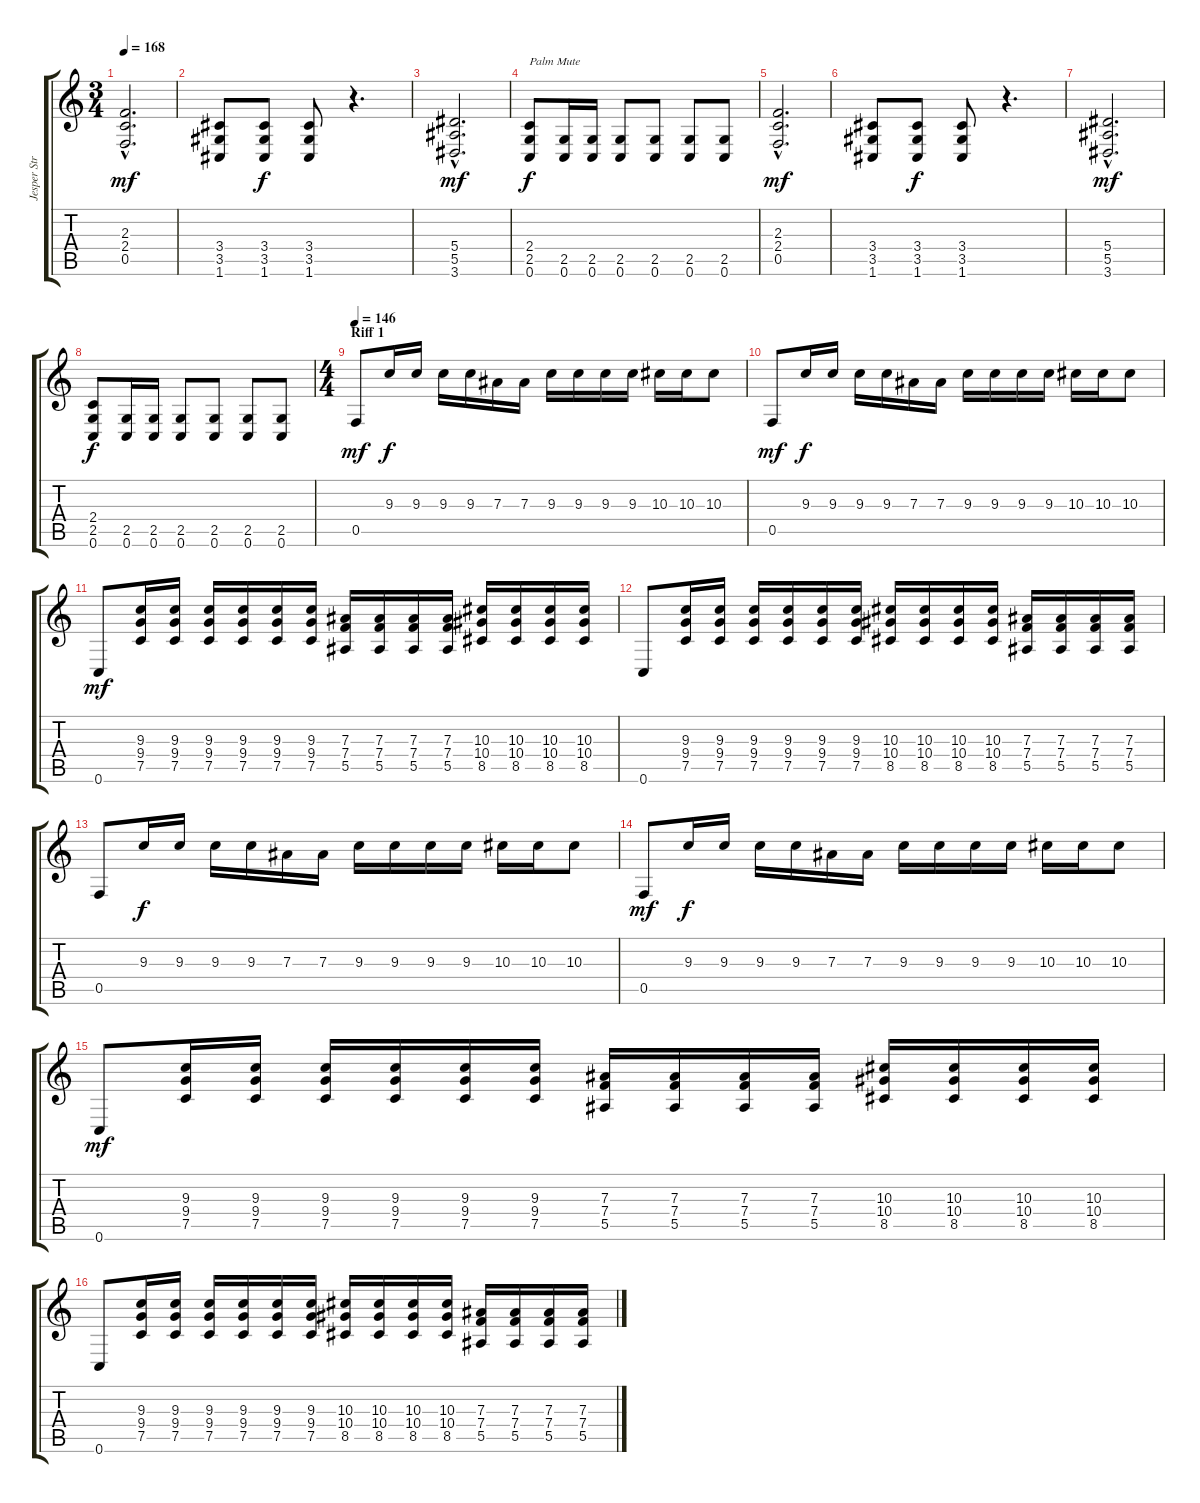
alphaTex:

\track ("Jesper Strömblad" "Jesper Str") {instrument distortionguitar}
\staff {score tabs}
\tuning (C4 G3 Eb3 Bb2 F2 C2) {hide}
\ts (3 4)
\tempo 168
\clef g2
\ks c
(2.3{hac} 2.4{hac} 0.5{hac}).2{d dy mf} |
(3.4 3.5 1.6).8 (3.4 3.5 1.6).8{dy f} (3.4 3.5 1.6).8 r.4{d} |
(5.4{hac} 5.5{hac} 3.6{hac}).2{d dy mf} |
(2.4 2.5 0.6).8{txt "Palm Mute" dy f} (2.5 0.6).16 (2.5 0.6).16 (2.5 0.6).8 (2.5 0.6).8 (2.5 0.6).8 (2.5 0.6).8 |
(2.3{hac} 2.4{hac} 0.5{hac}).2{d dy mf} |
(3.4 3.5 1.6).8 (3.4 3.5 1.6).8{dy f} (3.4 3.5 1.6).8 r.4{d} |
(5.4{hac} 5.5{hac} 3.6{hac}).2{d dy mf} |
(2.4 2.5 0.6).8{dy f} (2.5 0.6).16 (2.5 0.6).16 (2.5 0.6).8 (2.5 0.6).8 (2.5 0.6).8 (2.5 0.6).8 |
\ts (4 4)
\section ("" "Riff 1")
\tempo 146
0.5.8{dy mf} 9.3.16{dy f} 9.3.16 9.3.16 9.3.16 7.3.16 7.3.16 9.3.16 9.3.16 9.3.16 9.3.16 10.3.16 10.3.16 10.3.8 |
0.5.8{dy mf} 9.3.16{dy f} 9.3.16 9.3.16 9.3.16 7.3.16 7.3.16 9.3.16 9.3.16 9.3.16 9.3.16 10.3.16 10.3.16 10.3.8 |
0.6.8{dy mf} (9.3 9.4 7.5).16 (9.3 9.4 7.5).16 (9.3 9.4 7.5).16 (9.3 9.4 7.5).16 (9.3 9.4 7.5).16 (9.3 9.4 7.5).16 (7.3 7.4 5.5).16 (7.3 7.4 5.5).16 (7.3 7.4 5.5).16 (7.3 7.4 5.5).16 (10.3 10.4 8.5).16 (10.3 10.4 8.5).16 (10.3 10.4 8.5).16 (10.3 10.4 8.5).16 |
0.6.8 (9.3 9.4 7.5).16 (9.3 9.4 7.5).16 (9.3 9.4 7.5).16 (9.3 9.4 7.5).16 (9.3 9.4 7.5).16 (9.3 9.4 7.5).16 (10.3 10.4 8.5).16 (10.3 10.4 8.5).16 (10.3 10.4 8.5).16 (10.3 10.4 8.5).16 (7.3 7.4 5.5).16 (7.3 7.4 5.5).16 (7.3 7.4 5.5).16 (7.3 7.4 5.5).16 |
0.5.8 9.3.16{dy f} 9.3.16 9.3.16 9.3.16 7.3.16 7.3.16 9.3.16 9.3.16 9.3.16 9.3.16 10.3.16 10.3.16 10.3.8 |
0.5.8{dy mf} 9.3.16{dy f} 9.3.16 9.3.16 9.3.16 7.3.16 7.3.16 9.3.16 9.3.16 9.3.16 9.3.16 10.3.16 10.3.16 10.3.8 |
0.6.8{dy mf} (9.3 9.4 7.5).16 (9.3 9.4 7.5).16 (9.3 9.4 7.5).16 (9.3 9.4 7.5).16 (9.3 9.4 7.5).16 (9.3 9.4 7.5).16 (7.3 7.4 5.5).16 (7.3 7.4 5.5).16 (7.3 7.4 5.5).16 (7.3 7.4 5.5).16 (10.3 10.4 8.5).16 (10.3 10.4 8.5).16 (10.3 10.4 8.5).16 (10.3 10.4 8.5).16 |
0.6.8 (9.3 9.4 7.5).16 (9.3 9.4 7.5).16 (9.3 9.4 7.5).16 (9.3 9.4 7.5).16 (9.3 9.4 7.5).16 (9.3 9.4 7.5).16 (10.3 10.4 8.5).16 (10.3 10.4 8.5).16 (10.3 10.4 8.5).16 (10.3 10.4 8.5).16 (7.3 7.4 5.5).16 (7.3 7.4 5.5).16 (7.3 7.4 5.5).16 (7.3 7.4 5.5).16
